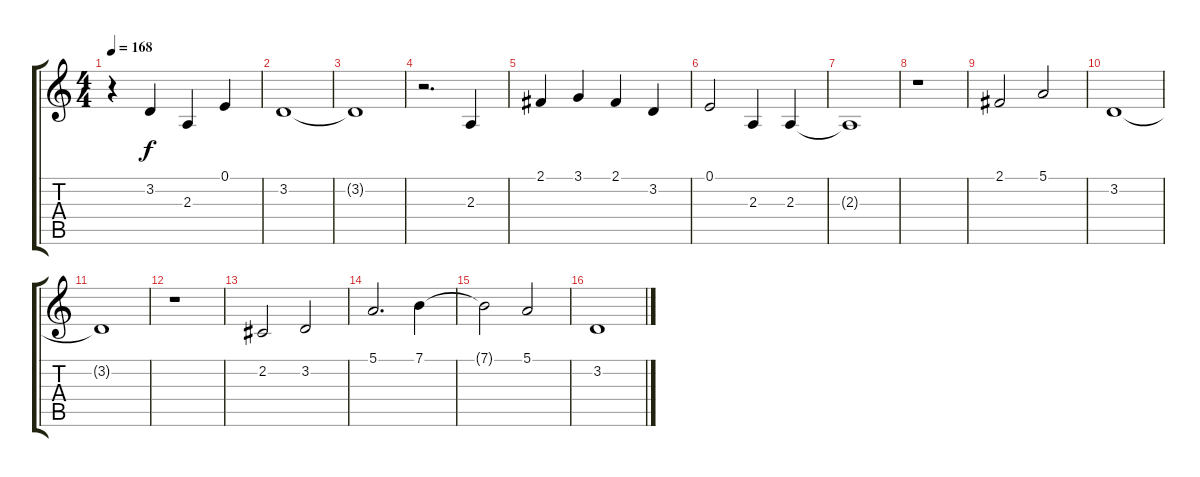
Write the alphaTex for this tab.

\track "" {instrument clarinet}
\staff {score tabs}
\tuning (E4 B3 G3 D3 A2 E2) {hide}
\ts (4 4)
\tempo 168
\clef g2
\ks c
r.4{dy f} 3.2.4 2.3.4 0.1.4 |
3.2.1 |
3.2{t}.1 |
r.2{d} 2.3.4 |
2.1.4 3.1.4 2.1.4 3.2.4 |
0.1.2 2.3.4 2.3.4 |
2.3{t}.1 |
r.1 |
2.1.2 5.1.2 |
3.2.1 |
3.2{t}.1 |
r.1 |
2.2.2 3.2.2 |
5.1.2{d} 7.1.4 |
7.1{t}.2 5.1.2 |
3.2.1
